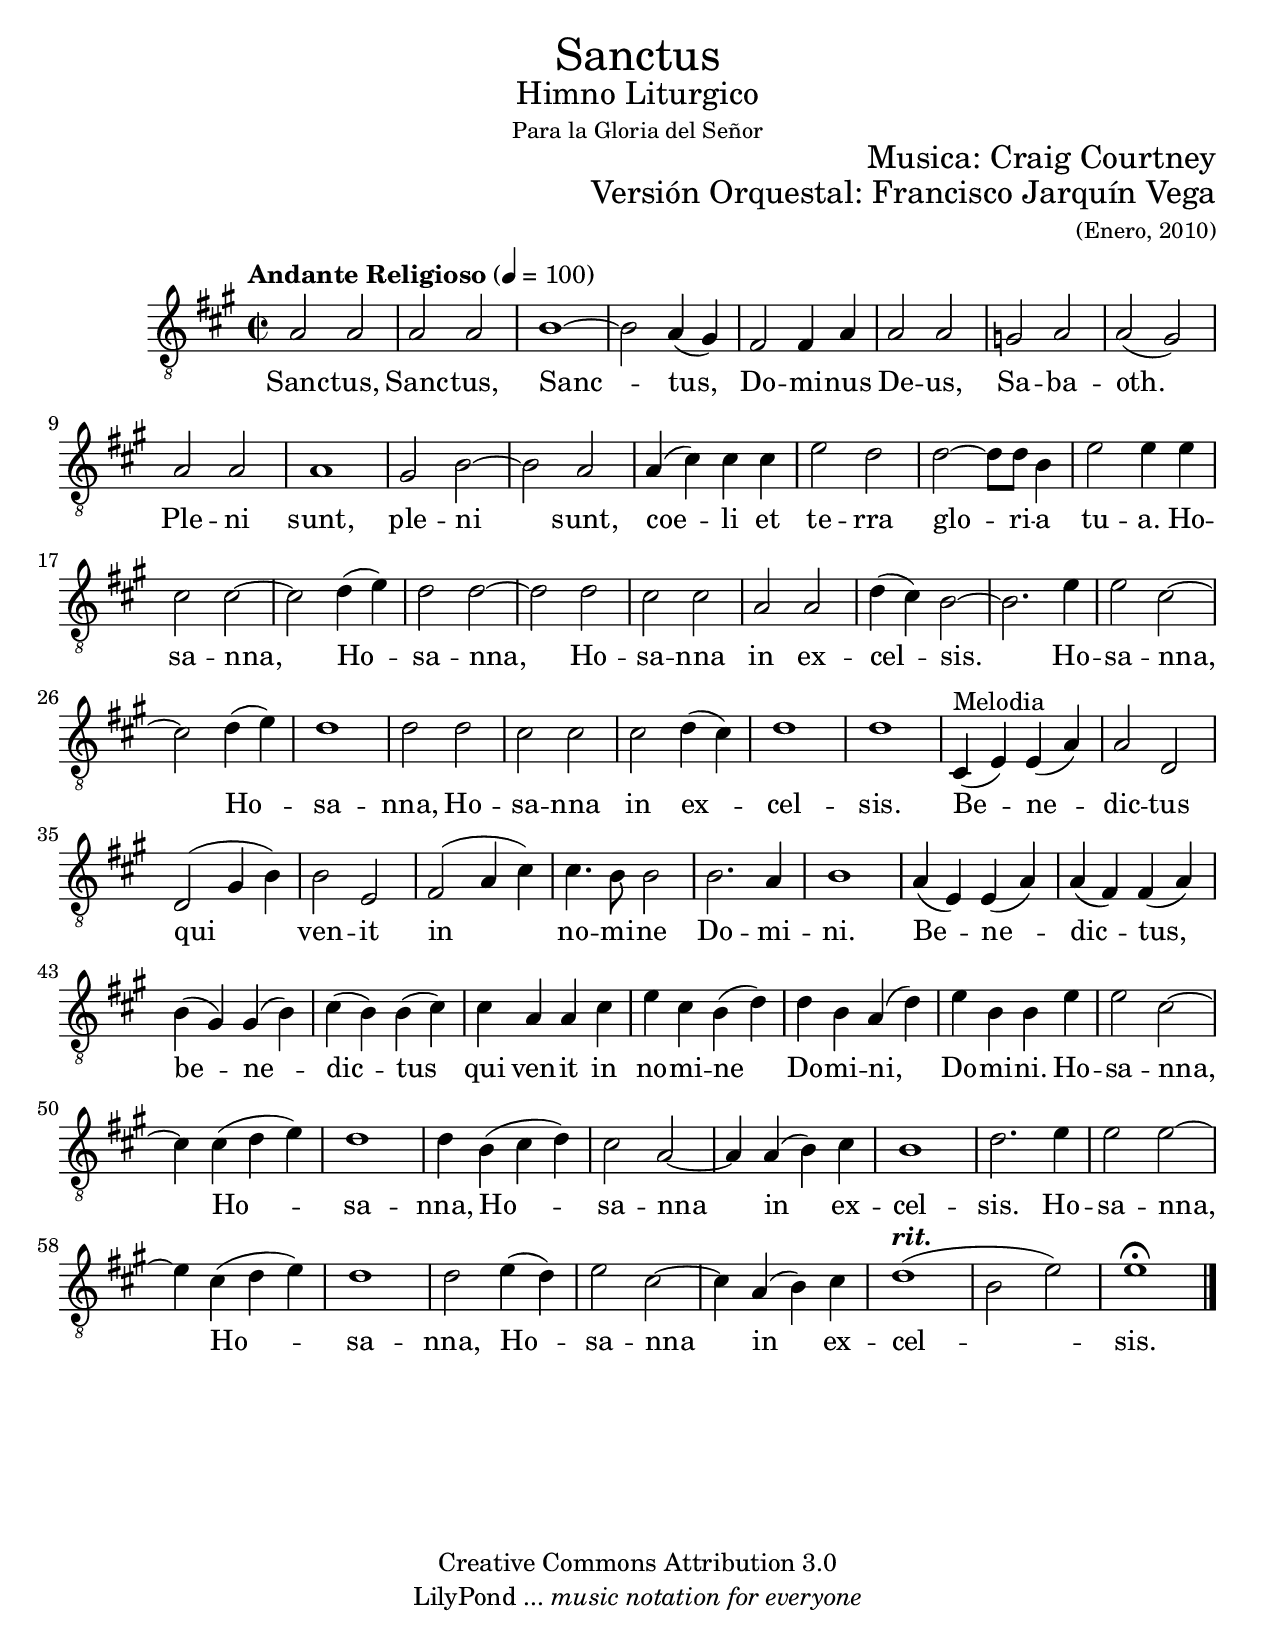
% ****************************************************************
%       Sanctus - Tenor
%	by serach.sam@
% ****************************************************************
\language "espanol"
\version "2.19.49"

#(set-global-staff-size 22)

% --- Parametro globales
global = {
  \tempo "Andante Religioso" 4=100
  \key la \major
  \time 2/2
  s1*65
  \bar "|."
}

\markup { \fill-line { \center-column { \fontsize #5 "Sanctus" \fontsize #2 "Himno Liturgico" \small "Para la Gloria del Señor" } } }
\markup { \fill-line { " " \fontsize #2 "Musica: Craig Courtney"  } }
\markup { \fill-line { " " \right-column { \fontsize #2 "Versión Orquestal: Francisco Jarquín Vega" \small "(Enero, 2010)" } } }

\header {
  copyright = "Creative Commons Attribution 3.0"
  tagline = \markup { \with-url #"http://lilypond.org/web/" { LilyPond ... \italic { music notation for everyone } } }
  breakbefore = ##t 
}

% --- Musica
tenor = \relative do' {
  \compressFullBarRests
  \dynamicUp
  \clef	"G_8"
  la2 la				| %1
  la2 la				| %2
  si1~				| %3
  si2 la4( sols)			| %4
  fas2 fas4 la			| %5
  la2 la				| %6
  sol2 la			| %7
  la2( sols)			| %8
  la2 la				| %9
  la1				| %10
  sols2 si~			| %11
  si2 la				| %12
  la4( dos) dos dos		| %13
  mi2 re				| %14
  re2~ re8 re si4		| %15
  mi2 mi4 mi			| %16
  dos2 dos~			| %17
  dos2 re4( mi)			| %18
  re2 re~			| %19
  re2 re				| %20
  dos2 dos			| %21
  la2 la				| %22
  re4( dos) si2~			| %23
  si2. mi4			| %24
  mi2 dos~			| %25
  dos2 re4( mi)			| %26
  re1				| %27
  re2 re				| %28
  dos2 dos			| %29
  dos2 re4( dos)			| %30
  re1				| %31
  re1 				| %32
  dos,4^\markup{"Melodia"}( mi) mi( la) | %33
  la2 re,			| %34
  re2( sols4 si)			| %35
  si2 mi,			| %36
  fas2( la4 dos)			| %37
  dos4. si8 si2			| %38
  si2. la4			| %39
  si1				| %40
  la4( mi) mi( la)		| %41
  la4( fas) fas( la)		| %42
  si4( sols) sols( si)		| %43
  dos4( si) si( dos)		| %44
  dos4 la la dos			| %45
  mi4 dos si( re)		| %46
  re4 si la( re)			| %47
  mi4 si si mi			| %48
  mi2 dos~			| %49
  dos4 dos( re mi)		| %50
  re1				| %51
  re4 si( dos re)		| %52
  dos2 la~			| %53
  la4 la( si) dos		| %54
  si1				| %55
  re2. mi4			| %56
  mi2 mi~			| %57
  mi4 dos( re mi)		| %58
  re1				| %59
  re2 mi4( re)			| %60
  mi2 dos~			| %61
  dos4 la( si) dos		| %62
  re1^\markup {\italic \bold "rit."}(	| %63
  si2 mi)			| %64
  mi1 \fermata			| %65
}

% --- Letra
letra = \lyricmode {
  Sanc -- tus, Sanc -- tus, Sanc -- tus,
  Do -- mi -- nus De -- us, Sa -- ba -- oth.
  Ple -- ni sunt, ple -- ni sunt, 
  coe -- li et te -- rra glo -- ri -- a tu -- a.
  Ho -- sa -- nna, Ho -- sa -- nna, Ho -- sa -- nna
  in ex -- cel -- sis.
  Ho -- sa -- nna, Ho -- sa -- nna, Ho -- sa -- nna
  in ex -- cel -- sis.
  Be -- ne -- dic -- tus qui ven -- it 
  in no -- mi -- ne Do -- mi -- ni.
  Be -- ne -- dic -- tus, be -- ne -- dic -- tus qui ven -- it 
  in no -- mi -- ne Do -- mi -- ni, Do -- mi -- ni.
  Ho -- sa -- nna, Ho -- sa -- nna, Ho -- sa -- nna
  in ex -- cel -- sis.
  Ho -- sa -- nna, Ho -- sa -- nna, Ho -- sa -- nna
  in ex -- cel -- sis.
}

\score {
  <<
    \new Staff <<
        \new Voice = "voz" << \global \tenor >>
        \new Lyrics \lyricsto "voz" \letra
    >>
  >>
  \midi {}
  \layout {}
}

\paper {
  #(set-paper-size "letter")
}
